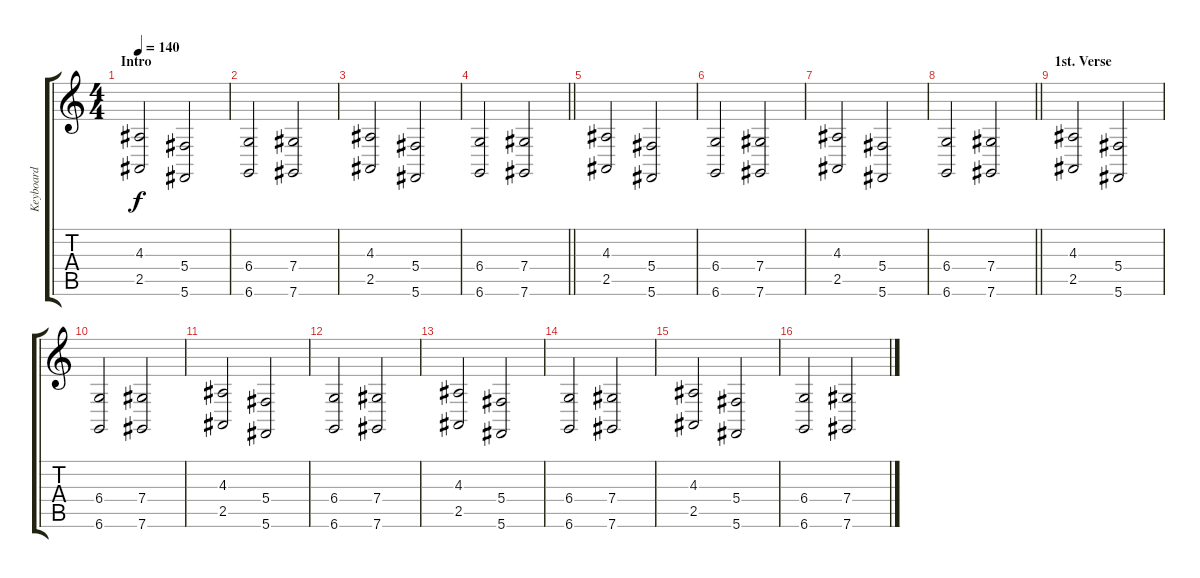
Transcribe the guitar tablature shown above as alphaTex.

\track ("Keyboard" "Keyboard") {instrument fx7echoes}
\staff {score tabs}
\tuning (Eb4 Bb3 Gb3 Db3 Ab2 Db2) {hide}
\ts (4 4)
\section ("" "Intro")
\tempo 140
\clef g2
\ks c
(4.3 2.5).2{dy f instrument fx7echoes} (5.4 5.6).2 |
(6.4 6.6).2 (7.4 7.6).2 |
(4.3 2.5).2 (5.4 5.6).2 |
\barLineRight lightlight
(6.4 6.6).2 (7.4 7.6).2 |
(4.3 2.5).2 (5.4 5.6).2 |
(6.4 6.6).2 (7.4 7.6).2 |
(4.3 2.5).2 (5.4 5.6).2 |
\barLineRight lightlight
(6.4 6.6).2 (7.4 7.6).2 |
\section ("" "1st. Verse")
(4.3 2.5).2 (5.4 5.6).2 |
(6.4 6.6).2 (7.4 7.6).2 |
(4.3 2.5).2 (5.4 5.6).2 |
(6.4 6.6).2 (7.4 7.6).2 |
(4.3 2.5).2 (5.4 5.6).2 |
(6.4 6.6).2 (7.4 7.6).2 |
(4.3 2.5).2 (5.4 5.6).2 |
(6.4 6.6).2 (7.4 7.6).2
